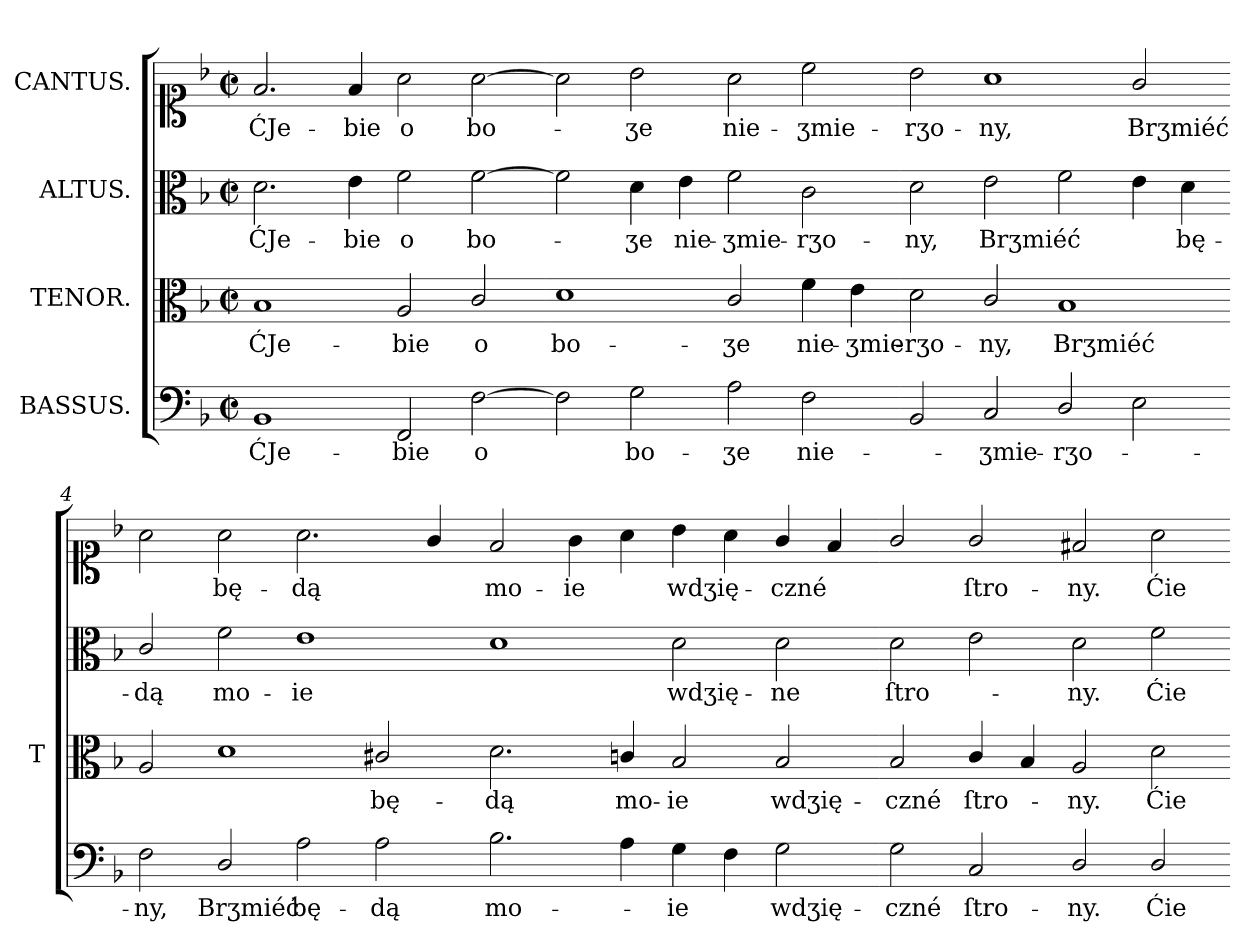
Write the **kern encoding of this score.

**kern	**text	**kern	**text	**kern	**text	**kern	**text
*part4	*part4	*part3	*part3	*part2	*part2	*part1	*part1
*staff4	*staff4	*staff3	*staff3	*staff2	*staff2	*staff1	*staff1
*I"BASSUS.	*	*I"TENOR.	*	*I"ALTUS.	*	*I"CANTUS.	*
*	*	*I'T	*	*	*	*	*
*clefF4	*	*clefC3	*	*clefC3	*	*clefC1	*
*k[b-]	*	*k[b-]	*	*k[b-]	*	*k[b-]	*
*M2/1	*	*M2/1	*	*M2/1	*	*M2/1	*
*met(c|)	*	*met(c|)	*	*met(c|)	*	*met(c|)	*
=1	=1	=1	=1	=1	=1	=1	=1
1BB-/	ĆJe-	1B-/	ĆJe-	2.d\	ĆJe-	2.f/	ĆJe-
.	.	.	.	4e\	-bie	4f/	-bie
2FF/	-bie	2A/	-bie	2f\	o	2a\	o
[2F\	o	2c/	o	[2f\	bo-	[2a\	bo-
=2-	=2-	=2-	=2-	=2-	=2-	=2-	=2-
2F\]	.	1d\	bo-	2f\]	.	2a\]	.
2G\	bo-	.	.	4d\	-ʒe	2b-\	-ʒe
.	.	.	.	4e\	nie-	.	.
2A\	-ʒe	2c/	-ʒe	2f\	-ʒmie-	2a\	nie-
2F\	nie-	4f\	nie-	2c\	-rʒo-	2cc\	-ʒmie-
.	.	4e\	-ʒmie-	.	.	.	.
=3-	=3-	=3-	=3-	=3-	=3-	=3-	=3-
2BB-/	.	2d\	-rʒo-	2d\	-ny,	2b-\	-rʒo-
2C/	-ʒmie-	2c/	-ny,	2e\	Brʒmiéć	1a\	-ny,
2D/	-rʒo-	1B-/	Brʒmiéć	2f\	.	.	.
2E\	.	.	.	4e\	.	2g/	Brʒmiéć
.	.	.	.	4d\	bę-	.	.
=4-	=4-	=4-	=4-	=4-	=4-	=4-	=4-
2F\	-ny,	2A/	.	2c/	-dą	2a\	.
2D/	Brʒmiéć	1d\	.	2f\	mo-	2a\	bę-
2A\	bę-	.	.	1e\	-ie	2.a\	-dą
2A\	-dą	2c#X/	bę-	.	.	.	.
.	.	.	.	.	.	4g/	.
=5-	=5-	=5-	=5-	=5-	=5-	=5-	=5-
2.B-\	mo-	2.d\	-dą	1d\	.	2f/	mo-
.	.	.	.	.	.	4g\	-ie
4A\	.	4cn/	mo-	.	.	4a\	.
4G\	-ie	2B-/	-ie	2d\	wdʒię-	4b-\	wdʒię-
4F\	.	.	.	.	.	4a\	.
2G\	wdʒię-	2B-/	wdʒię-	2d\	-ne	4g/	-czné
.	.	.	.	.	.	4f/	.
=6-	=6-	=6-	=6-	=6-	=6-	=6-	=6-
2G\	-czné	2B-/	-czné	2d\	ſtro-	2g/	.
2C/	ſtro-	4c/	ſtro-	2e\	.	2g/	ſtro-
.	.	4B-/	.	.	.	.	.
2D/	-ny.	2A/	-ny.	2d\	-ny.	2f#X/	-ny.
2D/	Ćie-	2d\	Ćie-	2f\	Ćie-	2a\	Ćie-
=-	=-	=-	=-	=-	=-	=-	=-
*-	*-	*-	*-	*-	*-	*-	*-
